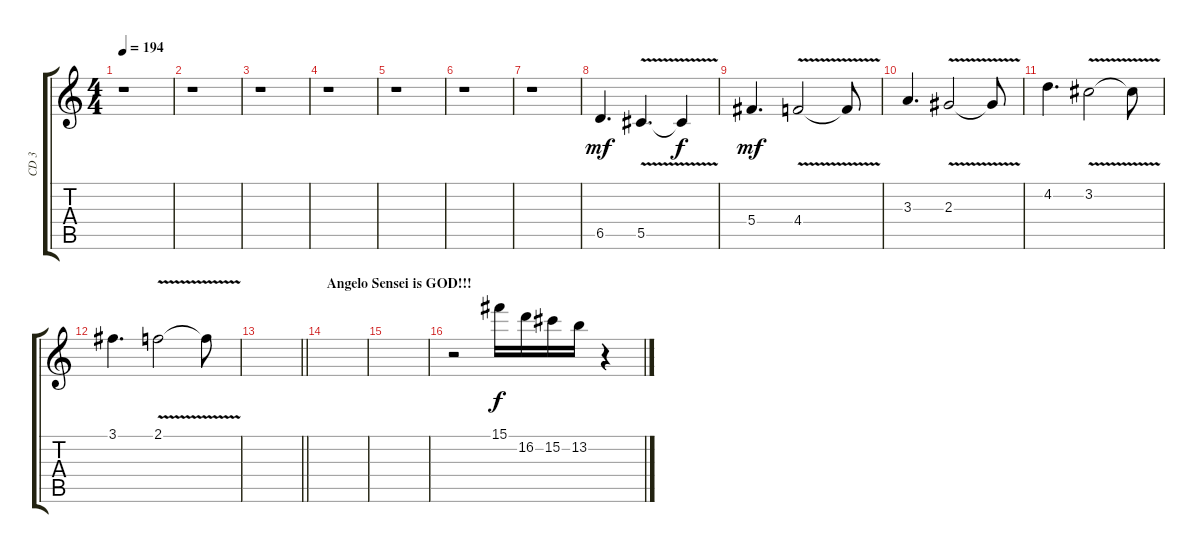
\track ("CD 3" "CD 3") {instrument overdrivenguitar}
\staff {score tabs}
\tuning (Eb4 Bb3 Gb3 Db3 Ab2 Eb2) {hide}
\ts (4 4)
\tempo 194
\clef g2
\ks c
r.1{dy f} |
r.1 |
r.1 |
r.1 |
r.1 |
r.1 |
r.1 |
6.5.4{d dy mf} 5.5{v}.4{d} 5.5{t}.4{dy f} |
5.4.4{d dy mf} 4.4{v}.2 4.4{t}.8 |
3.3.4{d} 2.3{v}.2 2.3{t}.8 |
4.2.4{d} 3.2{v}.2 3.2{t}.8 |
3.1.4{d} 2.1{v}.2 2.1{t}.8 |
\barLineRight lightlight
|
\section ("" "Angelo Sensei is GOD!!!")
|
|
r.2 15.1.16{dy f} 16.2.16 15.2.16 13.2.16 r.4
